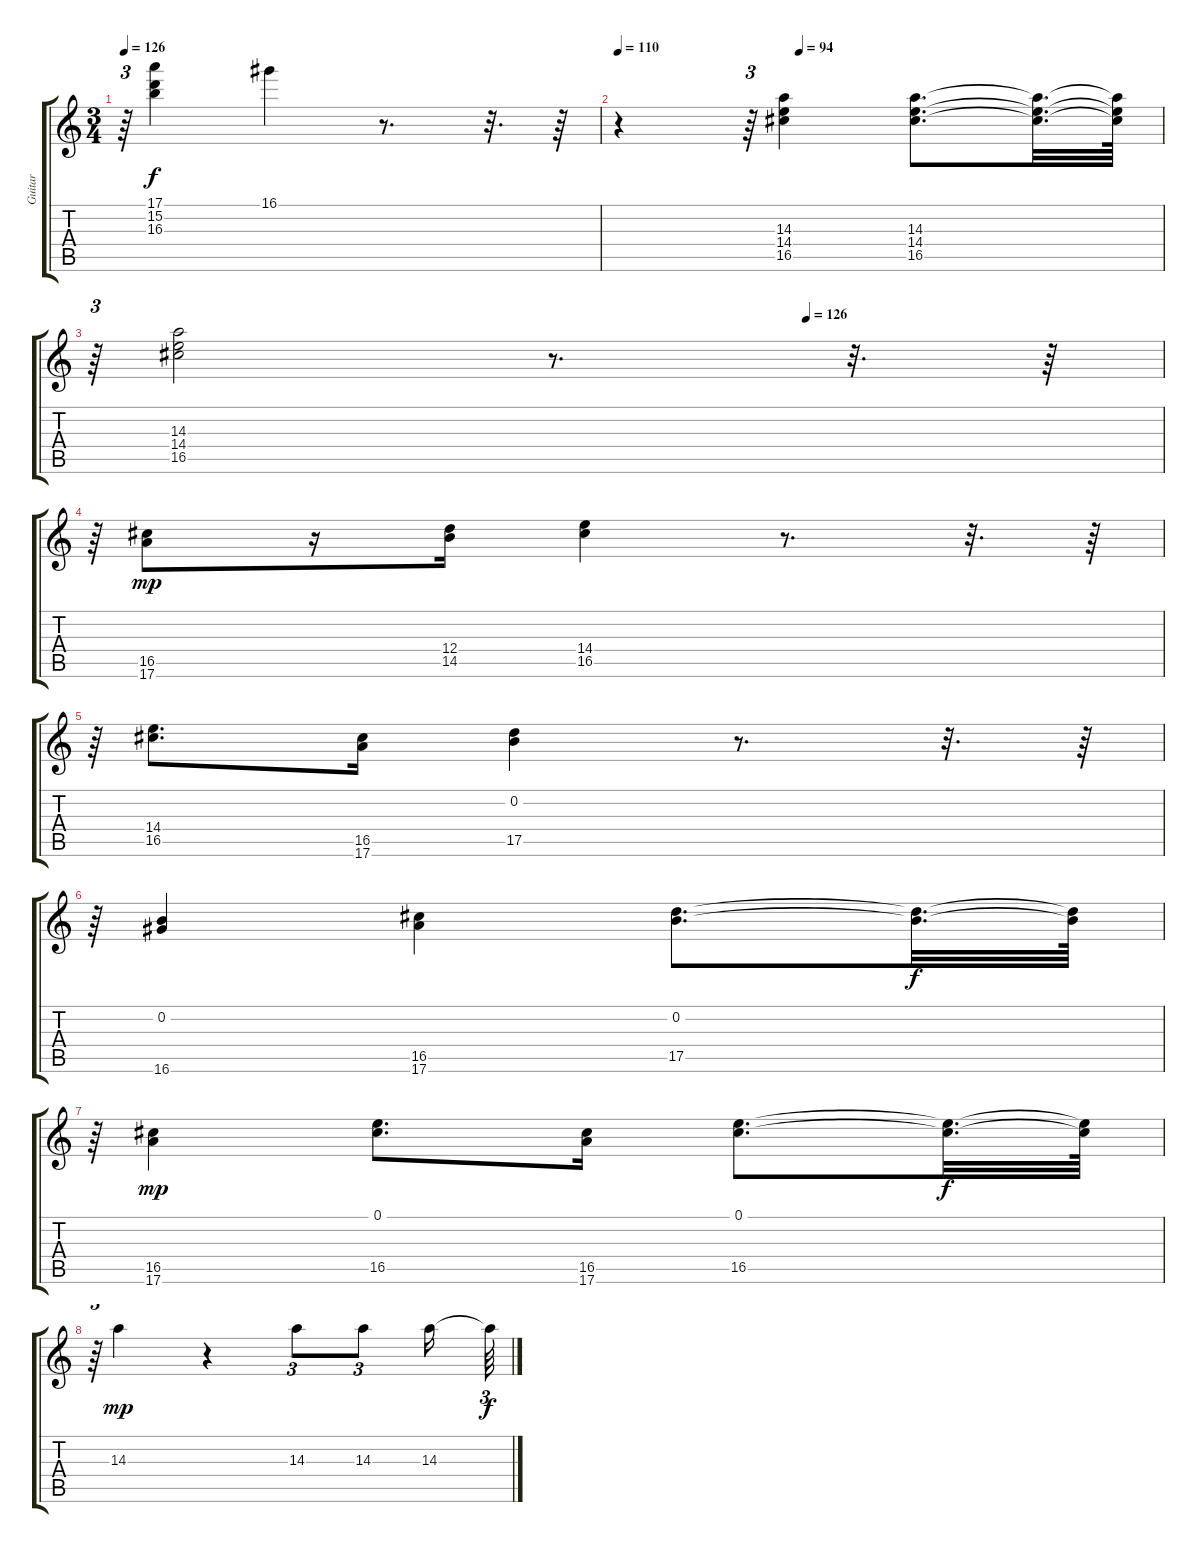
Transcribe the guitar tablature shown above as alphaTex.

\track ("Guitar" "Guitar") {instrument acousticguitarnylon}
\staff {score tabs}
\tuning (E4 B3 G3 D3 A2 E2) {hide}
\ts (3 4)
\tempo 126
\clef g2
\ks c
r.64{tu (3 2) dy f} (17.1 15.2 16.3).4 16.1.4 r.8{d} r.32{d} r.64 |
\tempo 110
\tempo (94 0.3333333333333333)
r.4 r.64{tu (3 2)} (14.3 14.4 16.5).4 (14.3 14.4 16.5).8{d} (14.3{t} 14.4{t} 16.5{t}).32{d} (14.3{t} 14.4{t} 16.5{t}).64 |
\tempo (126 0.6666666666666666)
r.64{tu (3 2)} (14.3 14.4 16.5).2 r.8{d} r.32{d} r.64 |
r.64{tu (3 2)} (16.5 17.6).8{dy mp} r.16 (12.4 14.5).16 (14.4 16.5).4 r.8{d} r.32{d} r.64 |
r.64{tu (3 2)} (14.4 16.5).8{d} (16.5 17.6).16 (0.2 17.5).4 r.8{d} r.32{d} r.64 |
r.64{tu (3 2)} (0.2 16.6).4 (16.5 17.6).4 (0.2 17.5).8{d} (0.2{t} 17.5{t}).32{d dy f} (0.2{t} 17.5{t}).64 |
r.64{tu (3 2)} (16.5 17.6).4{dy mp} (0.1 16.5).8{d} (16.5 17.6).16 (0.1 16.5).8{d} (0.1{t} 16.5{t}).32{d dy f} (0.1{t} 16.5{t}).64 |
r.64{tu (3 2)} 14.3.4{dy mp} r.4 14.3.8{tu (3 2)} 14.3.8{tu (3 2)} 14.3.16 14.3{t}.64{tu (3 2) dy f}
